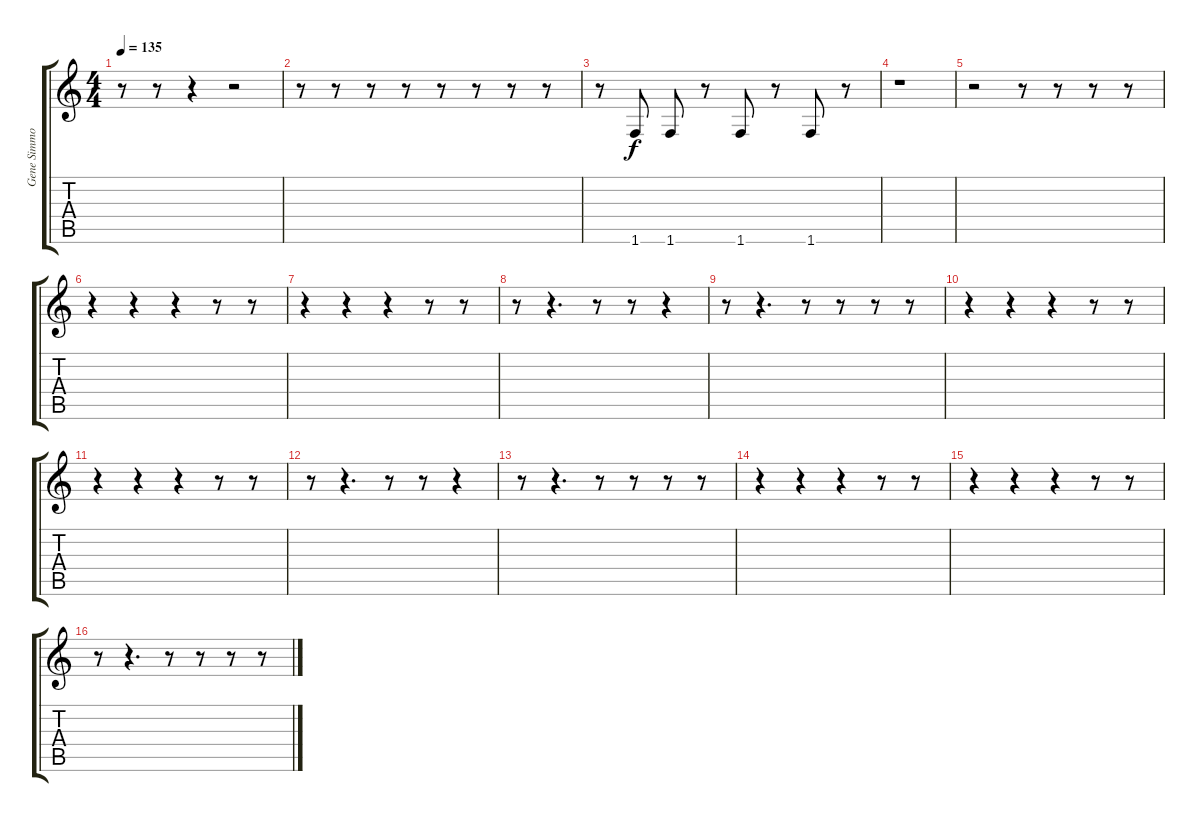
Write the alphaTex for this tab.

\track ("Gene Simmons" "Gene Simmo") {instrument electricbasspick}
\staff {score tabs}
\tuning (E4 B3 G3 D3 A2 E2) {hide}
\ts (4 4)
\tempo 135
\clef g2
\ks c
r.8{dy f} r.8 r.4 r.2 |
r.8 r.8 r.8 r.8 r.8 r.8 r.8 r.8 |
r.8 1.6.8 1.6.8 r.8 1.6.8 r.8 1.6.8 r.8 |
r.1 |
r.2 r.8 r.8 r.8 r.8 |
r.4 r.4 r.4 r.8 r.8 |
r.4 r.4 r.4 r.8 r.8 |
r.8 r.4{d} r.8 r.8 r.4 |
r.8 r.4{d} r.8 r.8 r.8 r.8 |
r.4 r.4 r.4 r.8 r.8 |
r.4 r.4 r.4 r.8 r.8 |
r.8 r.4{d} r.8 r.8 r.4 |
r.8 r.4{d} r.8 r.8 r.8 r.8 |
r.4 r.4 r.4 r.8 r.8 |
r.4 r.4 r.4 r.8 r.8 |
r.8 r.4{d} r.8 r.8 r.8 r.8
